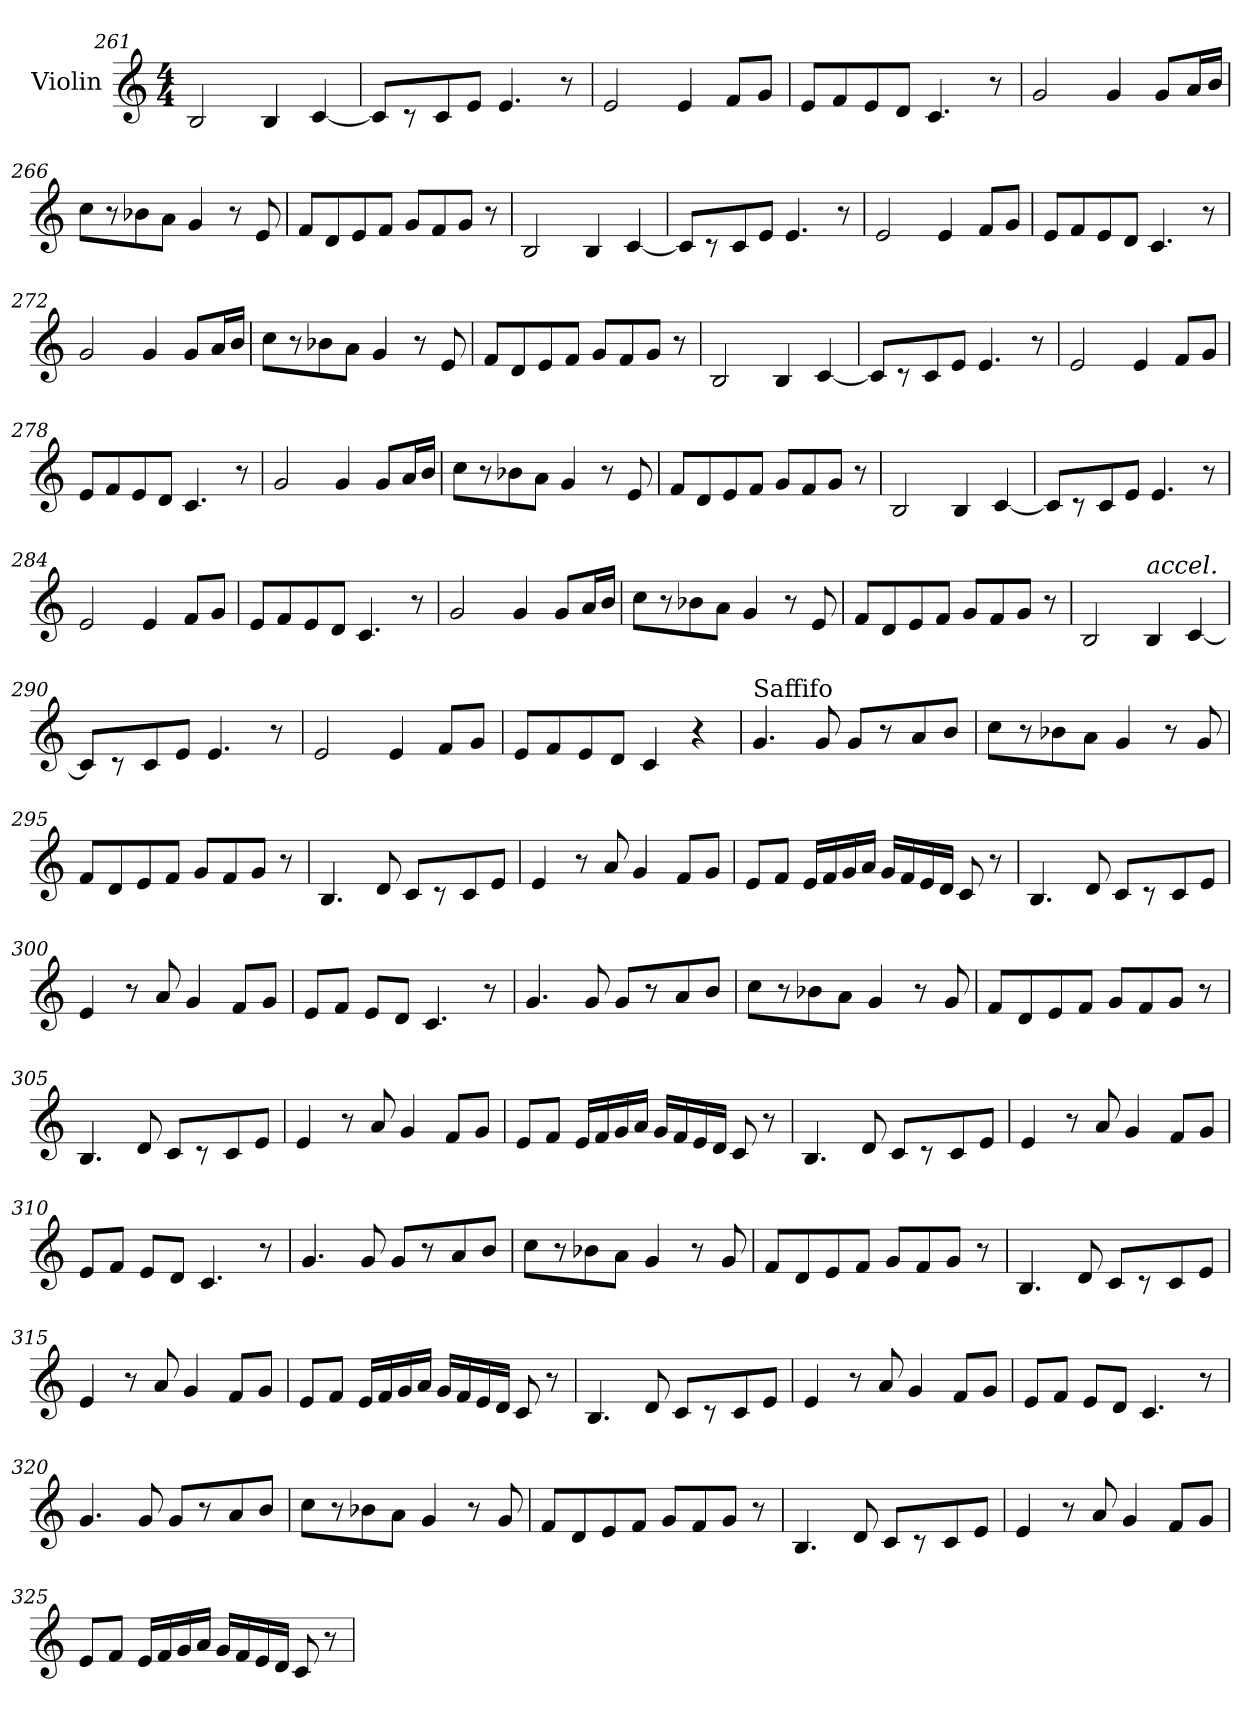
**kern
*part1
*staff1
*I"Violin
*clefG2
*k[]
*M4/4
=261
2B/
4B/
[4c/
=262
8c/L]
8r
8c/
8e/J
4.e/
8r
=263
2e/
4e/
8f/L
8g/J
!!LO:LB:g=z
=264
8e/L
8f/
8e/
8d/J
4.c/
8r
=265
2g/
4g/
8g/L
16a/L
16b/JJ
=266
8cc\L
8r
8b-X\
8a\J
4g/
8r
8e/
=267
8f/L
8d/
8e/
8f/J
8g/L
8f/
8g/J
8r
=268
2B/
4B/
[4c/
!!LO:LB:g=z
=269
8c/L]
8r
8c/
8e/J
4.e/
8r
=270
2e/
4e/
8f/L
8g/J
=271
8e/L
8f/
8e/
8d/J
4.c/
8r
=272
2g/
4g/
8g/L
16a/L
16b/JJ
=273
8cc\L
8r
8b-X\
8a\J
4g/
8r
8e/
!!LO:LB:g=z
=274
8f/L
8d/
8e/
8f/J
8g/L
8f/
8g/J
8r
=275
2B/
4B/
[4c/
=276
8c/L]
8r
8c/
8e/J
4.e/
8r
=277
2e/
4e/
8f/L
8g/J
=278
8e/L
8f/
8e/
8d/J
4.c/
8r
!!LO:LB:g=z
=279
2g/
4g/
8g/L
16a/L
16b/JJ
=280
8cc\L
8r
8b-X\
8a\J
4g/
8r
8e/
=281
8f/L
8d/
8e/
8f/J
8g/L
8f/
8g/J
8r
=282
2B/
4B/
[4c/
=283
8c/L]
8r
8c/
8e/J
4.e/
8r
!!LO:PB:g=z
=284
2e/
4e/
8f/L
8g/J
=285
8e/L
8f/
8e/
8d/J
4.c/
8r
=286
2g/
4g/
8g/L
16a/L
16b/JJ
=287
8cc\L
8r
8b-X\
8a\J
4g/
8r
8e/
=288
8f/L
8d/
8e/
8f/J
8g/L
8f/
8g/J
8r
=289
2B/
!LO:TX:a:i:t=accel.
4B/
[4c/
!!LO:LB:g=z
=290
8c/L]
8r
8c/
8e/J
4.e/
8r
=291
2e/
4e/
8f/L
8g/J
=292
8e/L
8f/
8e/
8d/J
4c/
4r
=293
*MM70
!LO:TX:a:t=Saffifo
4.g/
8g/
8g/L
8r
8a/
8b/J
!!LO:LB:g=z
=294
8cc\L
8r
8b-X\
8a\J
4g/
8r
8g/
=295
8f/L
8d/
8e/
8f/J
8g/L
8f/
8g/J
8r
!!LO:LB:g=z
=296
4.B/
8d/
8c/L
8r
8c/
8e/J
=297
4e/
8r
8a/
4g/
8f/L
8g/J
=298
8e/L
8f/J
16e/LL
16f/
16g/
16a/JJ
16g/LL
16f/
16e/
16d/JJ
8c/
8r
!!LO:LB:g=z
=299
4.B/
8d/
8c/L
8r
8c/
8e/J
=300
4e/
8r
8a/
4g/
8f/L
8g/J
=301
8e/L
8f/J
8e/L
8d/J
4.c/
8r
=302
4.g/
8g/
8g/L
8r
8a/
8b/J
=303
8cc\L
8r
8b-X\
8a\J
4g/
8r
8g/
!!LO:LB:g=z
=304
8f/L
8d/
8e/
8f/J
8g/L
8f/
8g/J
8r
!!LO:LB:g=z
=305
4.B/
8d/
8c/L
8r
8c/
8e/J
=306
4e/
8r
8a/
4g/
8f/L
8g/J
=307
8e/L
8f/J
16e/LL
16f/
16g/
16a/JJ
16g/LL
16f/
16e/
16d/JJ
8c/
8r
!!LO:LB:g=z
=308
4.B/
8d/
8c/L
8r
8c/
8e/J
=309
4e/
8r
8a/
4g/
8f/L
8g/J
=310
8e/L
8f/J
8e/L
8d/J
4.c/
8r
=311
4.g/
8g/
8g/L
8r
8a/
8b/J
=312
8cc\L
8r
8b-X\
8a\J
4g/
8r
8g/
!!LO:PB:g=z
=313
8f/L
8d/
8e/
8f/J
8g/L
8f/
8g/J
8r
=314
4.B/
8d/
8c/L
8r
8c/
8e/J
=315
4e/
8r
8a/
4g/
8f/L
8g/J
=316
8e/L
8f/J
16e/LL
16f/
16g/
16a/JJ
16g/LL
16f/
16e/
16d/JJ
8c/
8r
!!LO:LB:g=z
=317
4.B/
8d/
8c/L
8r
8c/
8e/J
=318
4e/
8r
8a/
4g/
8f/L
8g/J
=319
8e/L
8f/J
8e/L
8d/J
4.c/
8r
=320
4.g/
8g/
8g/L
8r
8a/
8b/J
=321
8cc\L
8r
8b-X\
8a\J
4g/
8r
8g/
!!LO:LB:g=z
=322
8f/L
8d/
8e/
8f/J
8g/L
8f/
8g/J
8r
!!LO:LB:g=z
=323
4.B/
8d/
8c/L
8r
8c/
8e/J
=324
4e/
8r
8a/
4g/
8f/L
8g/J
=325
8e/L
8f/J
16e/LL
16f/
16g/
16a/JJ
16g/LL
16f/
16e/
16d/JJ
8c/
8r
=
*-
